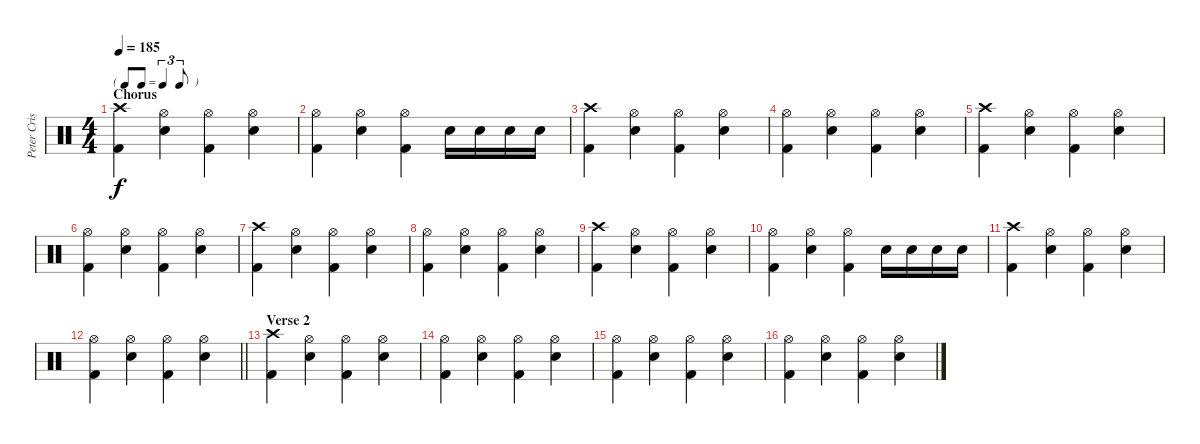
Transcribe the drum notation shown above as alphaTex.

\track ("Peter Criss" "Peter Cris") {instrument percussion}
\staff {score}
\articulation defaults
\ts (4 4)
\tf triplet8th
\section ("" "Chorus")
\tempo 185
\clef neutral
\ks c
("Crash high (hit)" "Kick (hit) 2").4{dy f} ("Hi-Hat (open)" "Snare (hit) 2").4 ("Hi-Hat (open)" "Kick (hit) 2").4 ("Hi-Hat (open)" "Snare (hit) 2").4 |
("Hi-Hat (open)" "Kick (hit) 2").4 ("Hi-Hat (open)" "Snare (hit) 2").4 ("Hi-Hat (open)" "Kick (hit) 2").4 "Snare (hit) 2".16 "Snare (hit) 2".16 "Snare (hit) 2".16 "Snare (hit) 2".16 |
("Crash high (hit)" "Kick (hit) 2").4 ("Hi-Hat (open)" "Snare (hit) 2").4 ("Hi-Hat (open)" "Kick (hit) 2").4 ("Hi-Hat (open)" "Snare (hit) 2").4 |
("Hi-Hat (open)" "Kick (hit) 2").4 ("Hi-Hat (open)" "Snare (hit) 2").4 ("Hi-Hat (open)" "Kick (hit) 2").4 ("Hi-Hat (open)" "Snare (hit) 2").4 |
("Crash high (hit)" "Kick (hit) 2").4 ("Hi-Hat (open)" "Snare (hit) 2").4 ("Hi-Hat (open)" "Kick (hit) 2").4 ("Hi-Hat (open)" "Snare (hit) 2").4 |
("Hi-Hat (open)" "Kick (hit) 2").4 ("Hi-Hat (open)" "Snare (hit) 2").4 ("Hi-Hat (open)" "Kick (hit) 2").4 ("Hi-Hat (open)" "Snare (hit) 2").4 |
("Crash high (hit)" "Kick (hit) 2").4 ("Hi-Hat (open)" "Snare (hit) 2").4 ("Hi-Hat (open)" "Kick (hit) 2").4 ("Hi-Hat (open)" "Snare (hit) 2").4 |
("Hi-Hat (open)" "Kick (hit) 2").4 ("Hi-Hat (open)" "Snare (hit) 2").4 ("Hi-Hat (open)" "Kick (hit) 2").4 ("Hi-Hat (open)" "Snare (hit) 2").4 |
("Crash high (hit)" "Kick (hit) 2").4 ("Hi-Hat (open)" "Snare (hit) 2").4 ("Hi-Hat (open)" "Kick (hit) 2").4 ("Hi-Hat (open)" "Snare (hit) 2").4 |
("Hi-Hat (open)" "Kick (hit) 2").4 ("Hi-Hat (open)" "Snare (hit) 2").4 ("Hi-Hat (open)" "Kick (hit) 2").4 "Snare (hit) 2".16 "Snare (hit) 2".16 "Snare (hit) 2".16 "Snare (hit) 2".16 |
("Crash high (hit)" "Kick (hit) 2").4 ("Hi-Hat (open)" "Snare (hit) 2").4 ("Hi-Hat (open)" "Kick (hit) 2").4 ("Hi-Hat (open)" "Snare (hit) 2").4 |
\barLineRight lightlight
("Hi-Hat (open)" "Kick (hit) 2").4 ("Hi-Hat (open)" "Snare (hit) 2").4 ("Hi-Hat (open)" "Kick (hit) 2").4 ("Hi-Hat (open)" "Snare (hit) 2").4 |
\section ("" "Verse 2")
("Crash high (hit)" "Kick (hit) 2").4 ("Hi-Hat (open)" "Snare (hit) 2").4 ("Hi-Hat (open)" "Kick (hit) 2").4 ("Hi-Hat (open)" "Snare (hit) 2").4 |
("Hi-Hat (open)" "Kick (hit) 2").4 ("Hi-Hat (open)" "Snare (hit) 2").4 ("Hi-Hat (open)" "Kick (hit) 2").4 ("Hi-Hat (open)" "Snare (hit) 2").4 |
("Hi-Hat (open)" "Kick (hit) 2").4 ("Hi-Hat (open)" "Snare (hit) 2").4 ("Hi-Hat (open)" "Kick (hit) 2").4 ("Hi-Hat (open)" "Snare (hit) 2").4 |
("Hi-Hat (open)" "Kick (hit) 2").4 ("Hi-Hat (open)" "Snare (hit) 2").4 ("Hi-Hat (open)" "Kick (hit) 2").4 ("Hi-Hat (open)" "Snare (hit) 2").4
